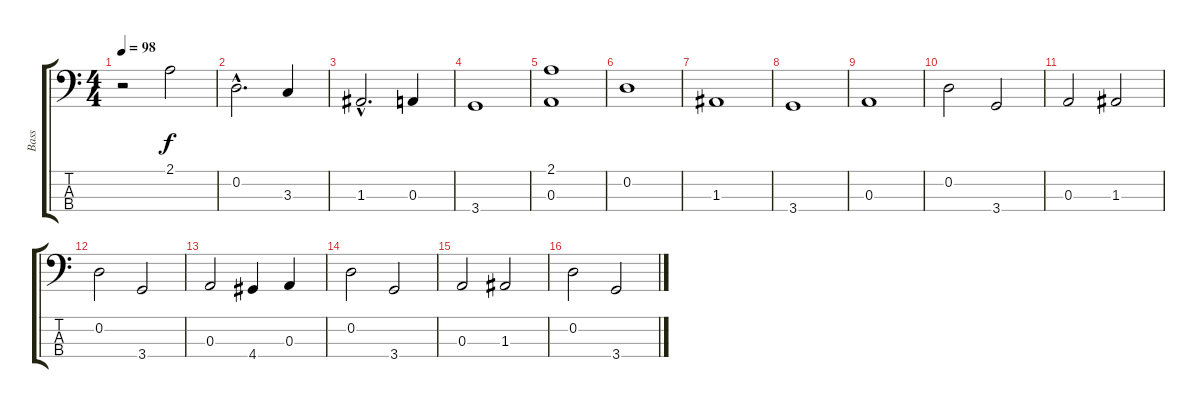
\track ("Bass" "Bass") {instrument synthbass2}
\staff {score tabs}
\tuning (G2 D2 A1 E1) {hide}
\ts (4 4)
\tempo 98
\clef f4
\ks c
r.2{dy f instrument synthbass2} 2.1.2 |
0.2{hac}.2{d} 3.3.4 |
1.3{hac}.2{d} 0.3.4 |
3.4.1 |
(2.1 0.3).1 |
0.2.1 |
1.3.1 |
3.4.1 |
0.3.1 |
0.2.2 3.4.2 |
0.3.2 1.3.2 |
0.2.2 3.4.2 |
0.3.2 4.4.4 0.3.4 |
0.2.2 3.4.2 |
0.3.2 1.3.2 |
0.2.2 3.4.2
